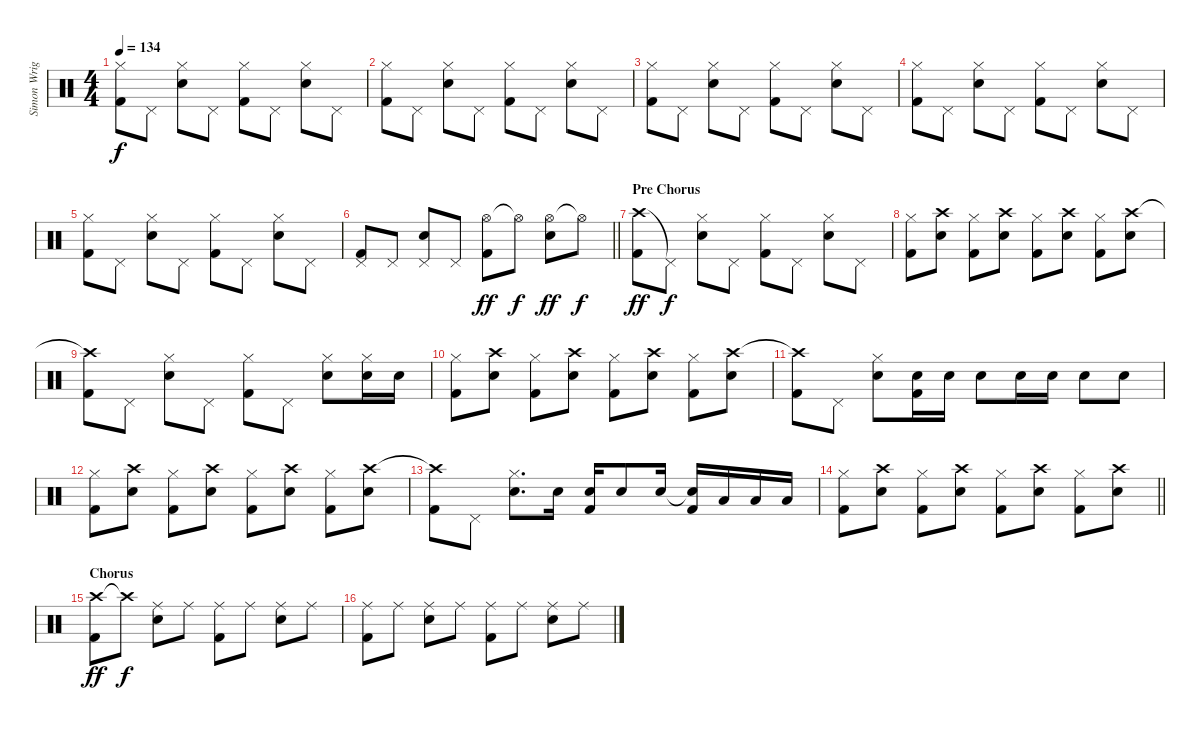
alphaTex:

\track ("Simon Wright" "Simon Wrig") {instrument percussion}
\staff {score}
\articulation defaults
\ts (4 4)
\tempo 134
\clef neutral
\ks c
("Hi-Hat (closed)" "Kick (hit) 2").8{dy f} "Pedal Hi-Hat (hit)".8 ("Hi-Hat (closed)" "Snare (hit) 2").8 "Pedal Hi-Hat (hit)".8 ("Hi-Hat (closed)" "Kick (hit) 2").8 "Pedal Hi-Hat (hit)".8 ("Hi-Hat (closed)" "Snare (hit) 2").8 "Pedal Hi-Hat (hit)".8 |
("Hi-Hat (closed)" "Kick (hit) 2").8 "Pedal Hi-Hat (hit)".8 ("Hi-Hat (closed)" "Snare (hit) 2").8 "Pedal Hi-Hat (hit)".8 ("Hi-Hat (closed)" "Kick (hit) 2").8 "Pedal Hi-Hat (hit)".8 ("Hi-Hat (closed)" "Snare (hit) 2").8 "Pedal Hi-Hat (hit)".8 |
("Hi-Hat (closed)" "Kick (hit) 2").8 "Pedal Hi-Hat (hit)".8 ("Hi-Hat (closed)" "Snare (hit) 2").8 "Pedal Hi-Hat (hit)".8 ("Hi-Hat (closed)" "Kick (hit) 2").8 "Pedal Hi-Hat (hit)".8 ("Hi-Hat (closed)" "Snare (hit) 2").8 "Pedal Hi-Hat (hit)".8 |
("Hi-Hat (closed)" "Kick (hit) 2").8 "Pedal Hi-Hat (hit)".8 ("Hi-Hat (closed)" "Snare (hit) 2").8 "Pedal Hi-Hat (hit)".8 ("Hi-Hat (closed)" "Kick (hit) 2").8 "Pedal Hi-Hat (hit)".8 ("Hi-Hat (closed)" "Snare (hit) 2").8 "Pedal Hi-Hat (hit)".8 |
("Hi-Hat (closed)" "Kick (hit) 2").8 "Pedal Hi-Hat (hit)".8 ("Hi-Hat (closed)" "Snare (hit) 2").8 "Pedal Hi-Hat (hit)".8 ("Hi-Hat (closed)" "Kick (hit) 2").8 "Pedal Hi-Hat (hit)".8 ("Hi-Hat (closed)" "Snare (hit) 2").8 "Pedal Hi-Hat (hit)".8 |
\barLineRight lightlight
("Pedal Hi-Hat (hit)" "Kick (hit) 2").8 "Pedal Hi-Hat (hit)".8 ("Pedal Hi-Hat (hit)" "Snare (hit) 2").8 "Pedal Hi-Hat (hit)".8 ("Hi-Hat (open)" "Kick (hit) 2").8{dy ff} "Hi-Hat (open)"{t}.8{dy f} ("Hi-Hat (open)" "Snare (hit) 2").8{dy ff} "Hi-Hat (open)"{t}.8{dy f} |
\section ("" "Pre Chorus")
("Crash high (hit)" "Kick (hit) 2").8{dy ff} "Pedal Hi-Hat (hit)"{t}.8{dy f} ("Hi-Hat (closed)" "Snare (hit) 2").8 "Pedal Hi-Hat (hit)".8 ("Hi-Hat (closed)" "Kick (hit) 2").8 "Pedal Hi-Hat (hit)".8 ("Hi-Hat (closed)" "Snare (hit) 2").8 "Pedal Hi-Hat (hit)".8 |
("Hi-Hat (closed)" "Kick (hit) 2").8 ("Crash high (hit)" "Snare (hit) 2").8 ("Hi-Hat (closed)" "Kick (hit) 2").8 ("Crash high (hit)" "Snare (hit) 2").8 ("Hi-Hat (closed)" "Kick (hit) 2").8 ("Crash high (hit)" "Snare (hit) 2").8 ("Hi-Hat (closed)" "Kick (hit) 2").8 ("Crash high (hit)" "Snare (hit) 2").8 |
("Crash high (hit)"{t} "Kick (hit) 2").8 "Pedal Hi-Hat (hit)".8 ("Hi-Hat (closed)" "Snare (hit) 2").8 "Pedal Hi-Hat (hit)".8 ("Hi-Hat (closed)" "Kick (hit) 2").8 "Pedal Hi-Hat (hit)".8 ("Hi-Hat (closed)" "Snare (hit) 2").8 ("Hi-Hat (closed)" "Snare (hit) 2").16 "Snare (hit) 2".16 |
("Hi-Hat (closed)" "Kick (hit) 2").8 ("Crash high (hit)" "Snare (hit) 2").8 ("Hi-Hat (closed)" "Kick (hit) 2").8 ("Crash high (hit)" "Snare (hit) 2").8 ("Hi-Hat (closed)" "Kick (hit) 2").8 ("Crash high (hit)" "Snare (hit) 2").8 ("Hi-Hat (closed)" "Kick (hit) 2").8 ("Crash high (hit)" "Snare (hit) 2").8 |
("Crash high (hit)"{t} "Kick (hit) 2").8 "Pedal Hi-Hat (hit)".8 ("Hi-Hat (closed)" "Snare (hit) 2").8 ("Snare (hit) 2" "Kick (hit) 2").16 "Snare (hit) 2".16 "Snare (hit) 2".8 "Snare (hit) 2".16 "Snare (hit) 2".16 "Snare (hit) 2".8 "Snare (hit) 2".8 |
("Hi-Hat (closed)" "Kick (hit) 2").8 ("Crash high (hit)" "Snare (hit) 2").8 ("Hi-Hat (closed)" "Kick (hit) 2").8 ("Crash high (hit)" "Snare (hit) 2").8 ("Hi-Hat (closed)" "Kick (hit) 2").8 ("Crash high (hit)" "Snare (hit) 2").8 ("Hi-Hat (closed)" "Kick (hit) 2").8 ("Crash high (hit)" "Snare (hit) 2").8 |
("Crash high (hit)"{t} "Kick (hit) 2").8 "Pedal Hi-Hat (hit)".8 ("Hi-Hat (closed)" "Snare (hit) 2").8{d} "Snare (hit) 2".16 ("Snare (hit) 2" "Kick (hit) 2").16 "Snare (hit) 2".8 "Snare (hit) 2".16 ("Snare (hit)"{t} "Kick (hit) 2").16 "Low Tom (hit)".16 "Low Tom (hit)".16 "Low Tom (hit)".16 |
\barLineRight lightlight
("Hi-Hat (closed)" "Kick (hit) 2").8 ("Crash high (hit)" "Snare (hit) 2").8 ("Hi-Hat (closed)" "Kick (hit) 2").8 ("Crash high (hit)" "Snare (hit) 2").8 ("Hi-Hat (closed)" "Kick (hit) 2").8 ("Crash high (hit)" "Snare (hit) 2").8 ("Hi-Hat (closed)" "Kick (hit) 2").8 ("Crash high (hit)" "Snare (hit) 2").8 |
\section ("" "Chorus")
("Crash high (hit)" "Kick (hit) 2").8{dy ff} "Crash high (hit)"{t}.8{dy f} ("Ride (middle)" "Snare (hit) 2").8 "Ride (middle)".8 ("Ride (middle)" "Kick (hit) 2").8 "Ride (middle)".8 ("Ride (middle)" "Snare (hit) 2").8 "Ride (middle)".8 |
("Ride (middle)" "Kick (hit) 2").8 "Ride (middle)".8 ("Ride (middle)" "Snare (hit) 2").8 "Ride (middle)".8 ("Ride (middle)" "Kick (hit) 2").8 "Ride (middle)".8 ("Ride (middle)" "Snare (hit) 2").8 "Ride (middle)".8
